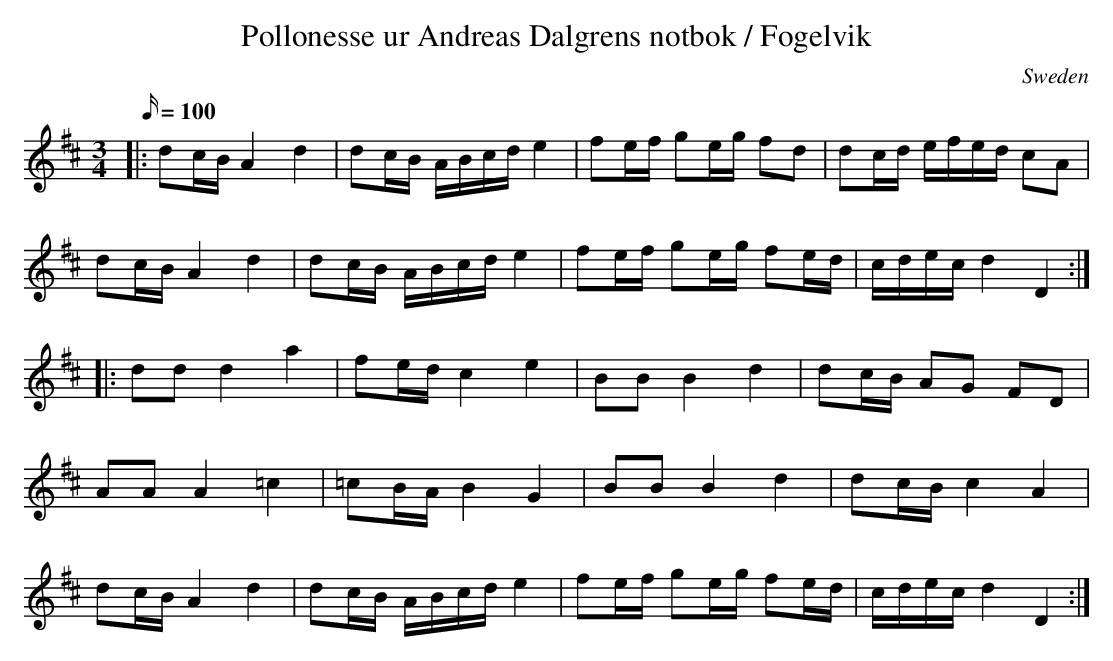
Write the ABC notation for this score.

X:1
T:Pollonesse ur Andreas Dalgrens notbok / Fogelvik
L:1/16
M:3/4
O:Sweden
Q:100
K:D major
|:d2cB A4 d4 | d2cB ABcd e4 | f2ef g2eg f2d2 | d2cd efed c2A2 |
d2cB A4 d4 | d2cB ABcd e4 | f2ef g2eg f2ed | cdec d4 D4 :||:
d2d2 d4 a4| f2ed c4 e4 | B2B2 B4 d4 | d2cB A2G2 F2D2 |
A2A2 A4 =c4| =c2BA B4 G4 | B2B2 B4 d4 | d2cB c4 A4 |
d2cB A4 d4 | d2cB ABcd e4 | f2ef g2eg f2ed | cdec d4 D4 :|
